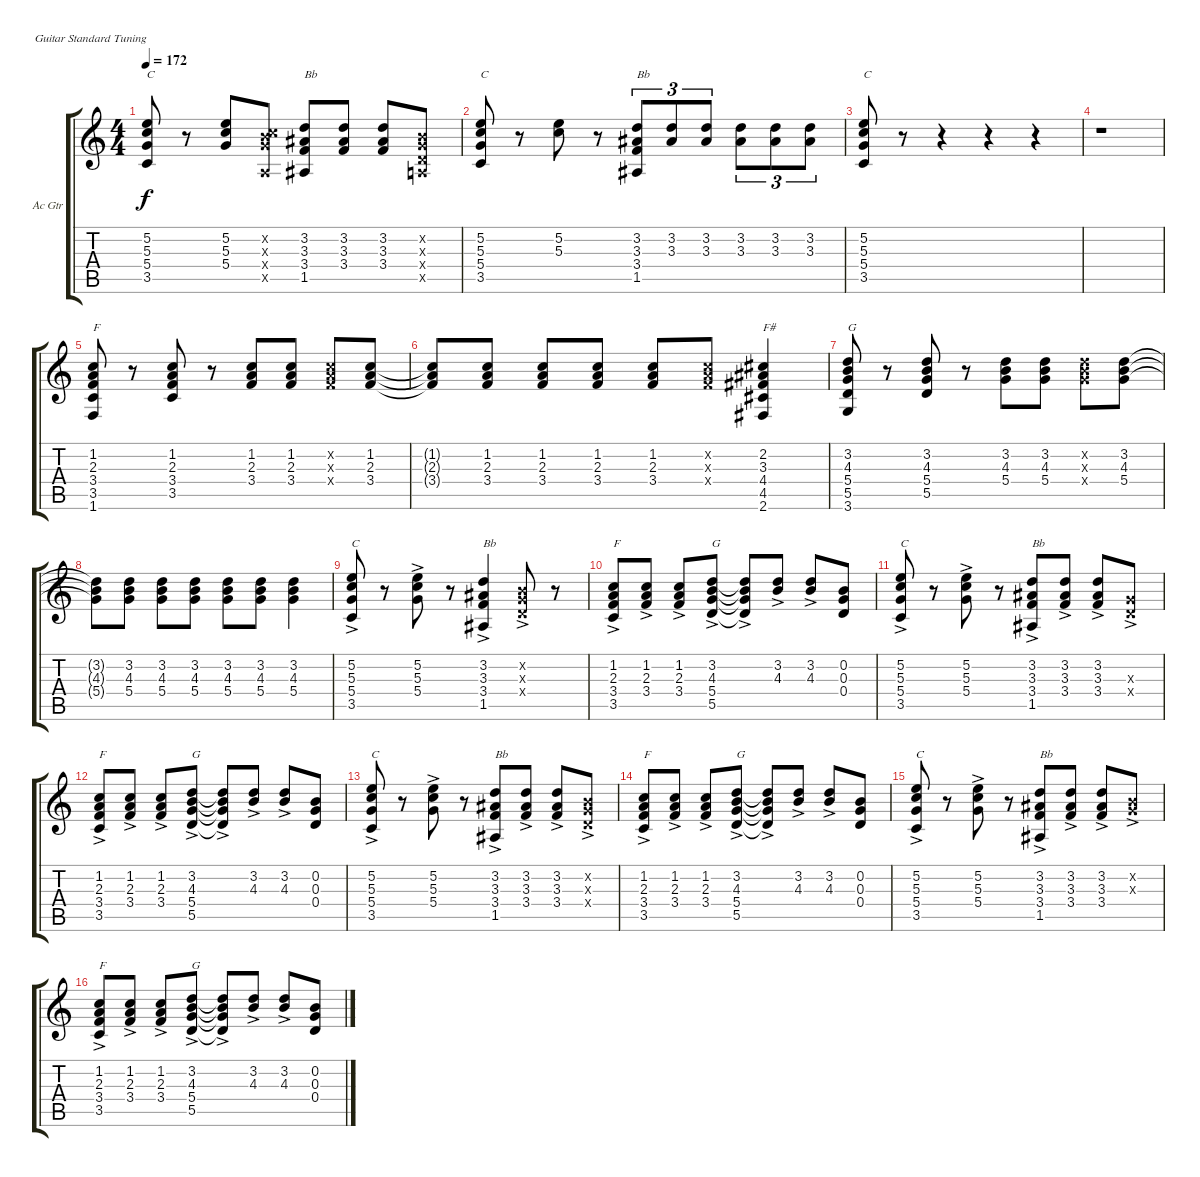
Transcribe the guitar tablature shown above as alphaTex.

\defaultSystemsLayout 4
\bracketExtendMode groupsimilarinstruments
\firstSystemTrackNameOrientation horizontal
\otherSystemsTrackNameOrientation horizontal
\track ("Acoustic Guitar" "Ac Gtr") {instrument acousticguitarsteel}
\staff {score tabs}
\tuning (E4 B3 G3 D3 A2 E2)
\ts (4 4)
\tempo 172
\clef g2
\scale
0.333333
\ks c
(3.5 5.4 5.3 5.2).8{txt "C" dy f} r.8 (5.2 5.3 5.4).8 (0.2{x} 5.3{x} 5.4{x} 0.5{x}).8 (1.5 3.4 3.3 3.2).8{txt "Bb"} (3.4 3.3 3.2).8 (3.4 3.3 3.2).8 (0.5{x} 0.2{x} 0.3{x} 0.4{x}).8 |
\scale
0.333333 (3.5 5.4 5.3 5.2).8{txt "C"} r.8 (5.3 5.2).8 r.8 (3.3 3.2 3.4 1.5).8{tu (3 2) txt "Bb"} (3.2 3.3).8{tu (3 2)} (3.2 3.3).8{tu (3 2)} (3.3 3.2).8{tu (3 2)} (3.2 3.3).8{tu (3 2)} (3.3 3.2).8{tu (3 2)} |
\scale
0.333333 (3.5 5.4 5.3 5.2).8{txt "C"} r.8 r.4 r.4 r.4 |
\scale
0.333333 r.1 |
\scale
0.333333 (1.6 3.5 3.4 2.3 1.2).8{txt "F"} r.8 (1.2 2.3 3.4 3.5).8 r.8 (3.4 2.3 1.2).8 (3.4 2.3 1.2).8 (3.4{x} 2.3{x} 1.2{x}).8 (3.4 2.3 1.2).8 |
\scale
0.333333 (1.2{t} 2.3{t} 3.4{t}).8 (3.4 2.3 1.2).8 (3.4 2.3 1.2).8 (3.4 2.3 1.2).8 (3.4 2.3 1.2).8 (3.4{x} 2.3{x} 1.2{x}).8 (4.4 3.3 2.2 4.5 2.6).4{txt "F#"} |
\scale
0.333333 (3.6 5.5 5.4 4.3 3.2).8{txt "G"} r.8 (3.2 4.3 5.4 5.5).8 r.8 (5.4 4.3 3.2).8 (5.4 4.3 3.2).8 (5.4{x} 4.3{x} 3.2{x}).8 (5.4 4.3 3.2).8 |
\scale
0.333333 (3.2{t} 4.3{t} 5.4{t}).8 (5.4 4.3 3.2).8 (5.4 4.3 3.2).8 (5.4 4.3 3.2).8 (5.4 4.3 3.2).8 (5.4 4.3 3.2).8 (5.4 4.3 3.2).4 |
\scale
0.333333 (3.5{ac} 5.4{ac} 5.3{ac} 5.2{ac}).8{txt "C"} r.8 (5.3{ac} 5.4{ac} 5.2{ac}).8 r.8 (1.5{ac} 3.4{ac} 3.3{ac} 3.2{ac}).4{txt "Bb"} (0.4{ac x} 0.3{ac x} 0.2{ac x}).8 r.8 |
\scale
0.333333 (3.5{ac} 3.4{ac} 2.3{ac} 1.2{ac}).8{txt "F"} (1.2{ac} 2.3{ac} 3.4{ac}).8 (1.2{ac} 2.3{ac} 3.4{ac}).8 (3.2{ac} 4.3{ac} 5.4{ac} 5.5{ac}).8{txt "G"} (5.5{ac t} 5.4{ac t} 4.3{ac t} 3.2{ac t}).8 (3.2{ac} 4.3{ac}).8 (3.2{ac} 4.3{ac}).8 (0.2 0.3 0.4).8 |
\scale
0.333333 (3.5{ac} 5.4{ac} 5.3{ac} 5.2{ac}).8{txt "C"} r.8 (5.3{ac} 5.4{ac} 5.2{ac}).8 r.8 (1.5{ac} 3.4{ac} 3.3{ac} 3.2{ac}).8{txt "Bb"} (3.4{ac} 3.3{ac} 3.2{ac}).8 (3.4{ac} 3.3{ac} 3.2{ac}).8 (0.4{ac x} 0.3{ac x}).8 |
\scale
0.333333 (3.5{ac} 3.4{ac} 2.3{ac} 1.2{ac}).8{txt "F"} (1.2{ac} 2.3{ac} 3.4{ac}).8 (1.2{ac} 2.3{ac} 3.4{ac}).8 (3.2{ac} 4.3{ac} 5.4{ac} 5.5{ac}).8{txt "G"} (5.5{ac t} 5.4{ac t} 4.3{ac t} 3.2{ac t}).8 (3.2{ac} 4.3{ac}).8 (3.2{ac} 4.3{ac}).8 (0.2 0.3 0.4).8 |
\scale
0.333333 (3.5{ac} 5.4{ac} 5.3{ac} 5.2{ac}).8{txt "C"} r.8 (5.3{ac} 5.4{ac} 5.2{ac}).8 r.8 (1.5{ac} 3.4{ac} 3.3{ac} 3.2{ac}).8{txt "Bb"} (3.4{ac} 3.3{ac} 3.2{ac}).8 (3.4{ac} 3.3{ac} 3.2{ac}).8 (0.4{ac x} 0.3{ac x} 0.2{ac x}).8 |
\scale
0.333333 (3.5{ac} 3.4{ac} 2.3{ac} 1.2{ac}).8{txt "F"} (1.2{ac} 2.3{ac} 3.4{ac}).8 (1.2{ac} 2.3{ac} 3.4{ac}).8 (3.2{ac} 4.3{ac} 5.4{ac} 5.5{ac}).8{txt "G"} (5.5{ac t} 5.4{ac t} 4.3{ac t} 3.2{ac t}).8 (3.2{ac} 4.3{ac}).8 (3.2{ac} 4.3{ac}).8 (0.2 0.3 0.4).8 |
\scale
0.333333 (3.5{ac} 5.4{ac} 5.3{ac} 5.2{ac}).8{txt "C"} r.8 (5.3{ac} 5.4{ac} 5.2{ac}).8 r.8 (1.5{ac} 3.4{ac} 3.3{ac} 3.2{ac}).8{txt "Bb"} (3.4{ac} 3.3{ac} 3.2{ac}).8 (3.4{ac} 3.3{ac} 3.2{ac}).8 (0.3{ac x} 0.2{ac x}).8 |
\scale
0.333333 (3.5{ac} 3.4{ac} 2.3{ac} 1.2{ac}).8{txt "F"} (1.2{ac} 2.3{ac} 3.4{ac}).8 (1.2{ac} 2.3{ac} 3.4{ac}).8 (3.2{ac} 4.3{ac} 5.4{ac} 5.5{ac}).8{txt "G"} (5.5{ac t} 5.4{ac t} 4.3{ac t} 3.2{ac t}).8 (3.2{ac} 4.3{ac}).8 (3.2{ac} 4.3{ac}).8 (0.2 0.3 0.4).8
